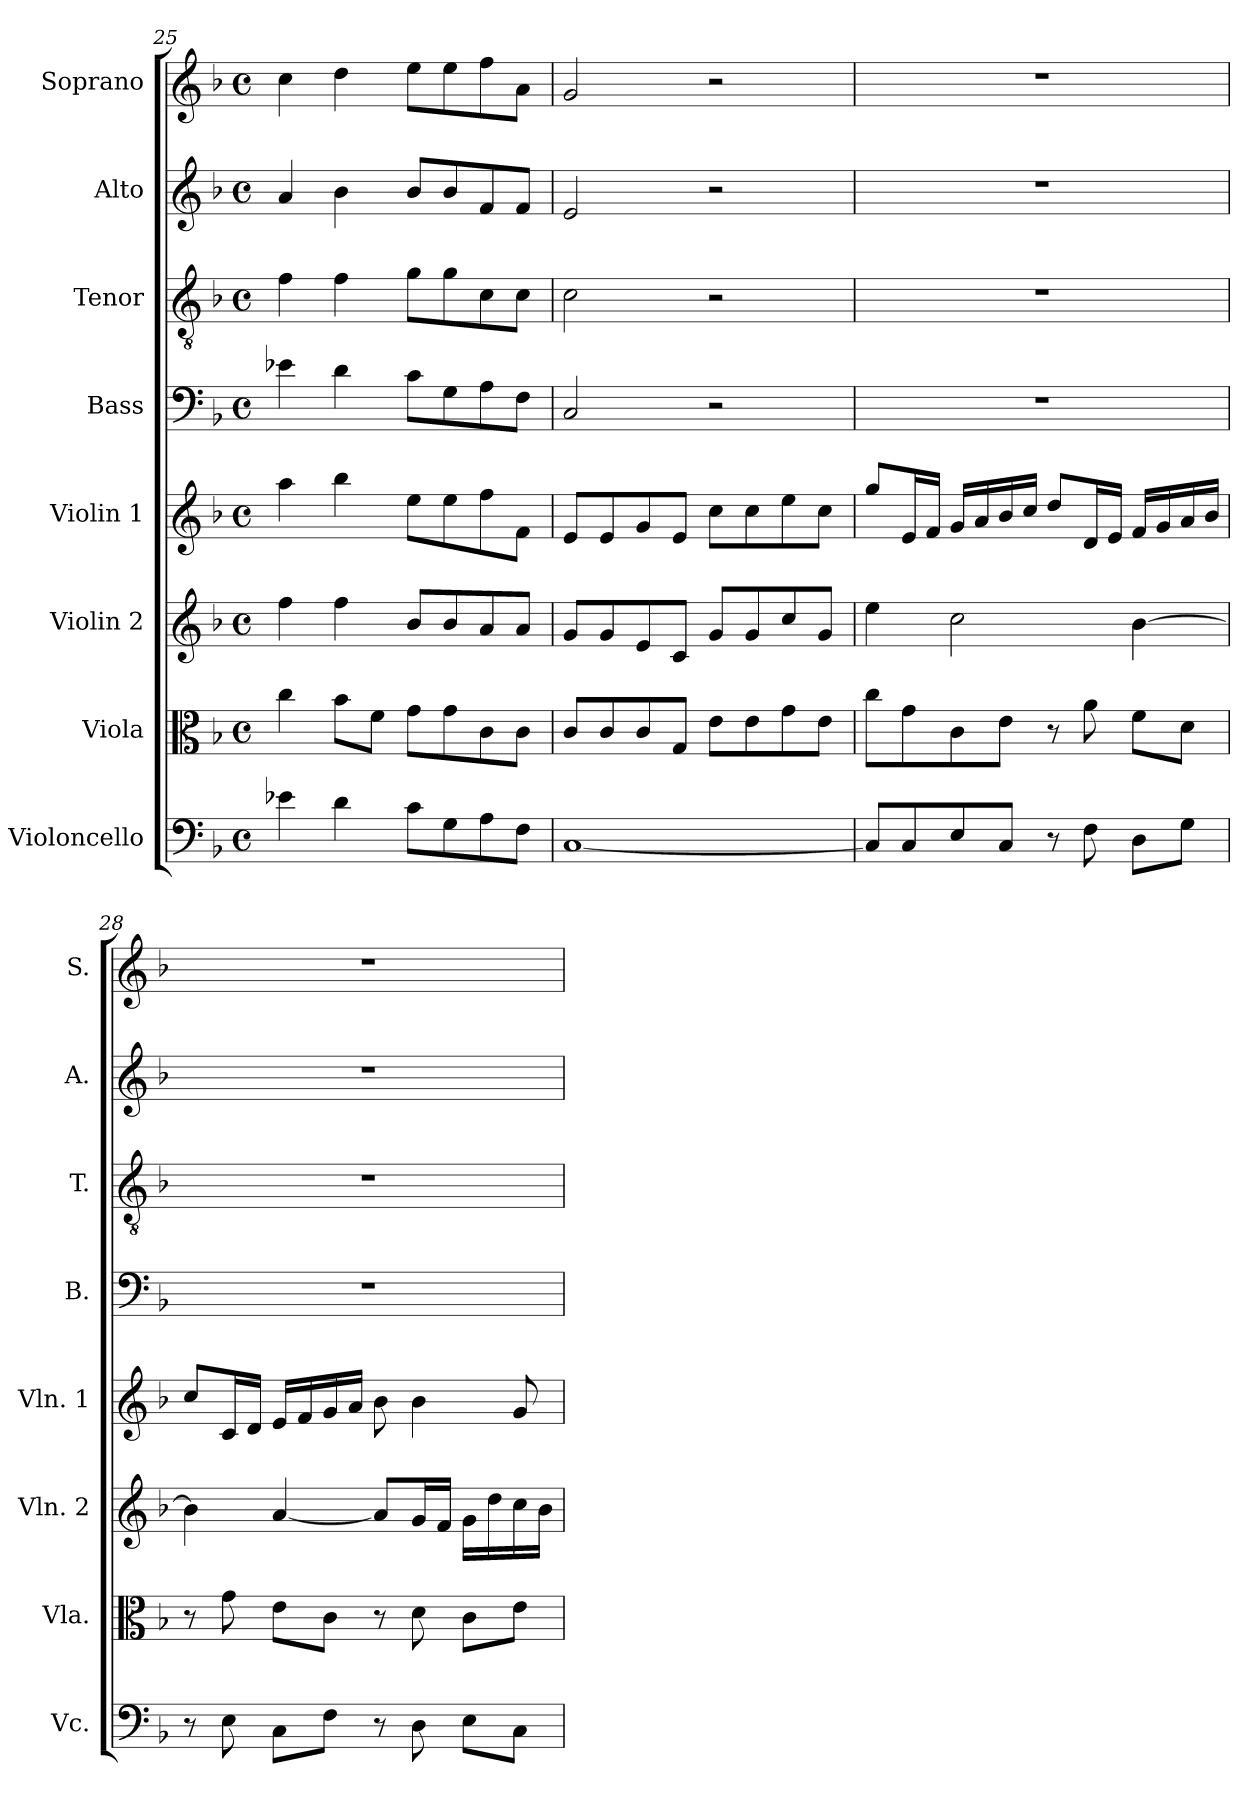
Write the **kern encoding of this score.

**kern	**kern	**kern	**kern	**kern	**kern	**kern	**kern
*part8	*part7	*part6	*part5	*part4	*part3	*part2	*part1
*staff8	*staff7	*staff6	*staff5	*staff4	*staff3	*staff2	*staff1
*I"Violoncello	*I"Viola	*I"Violin 2	*I"Violin 1	*I"Bass	*I"Tenor	*I"Alto	*I"Soprano
*I'Vc.	*I'Vla.	*I'Vln. 2	*I'Vln. 1	*I'B.	*I'T.	*I'A.	*I'S.
*clefF4	*clefC3	*clefG2	*clefG2	*clefF4	*clefGv2	*clefG2	*clefG2
*	*	*	*	*	*ITrd7c12	*	*
*k[b-]	*k[b-]	*k[b-]	*k[b-]	*k[b-]	*k[b-]	*k[b-]	*k[b-]
*F:	*F:	*F:	*F:	*F:	*F:	*F:	*F:
*M4/4	*M4/4	*M4/4	*M4/4	*M4/4	*M4/4	*M4/4	*M4/4
*met(c)	*met(c)	*met(c)	*met(c)	*met(c)	*met(c)	*met(c)	*met(c)
=25	=25	=25	=25	=25	=25	=25	=25
4e-Xi\	4cci\	4ffi\	4aai\	4e-Xi\	4Fi\	4ai/	4cci\
4di\	8b-i\L	4ffi\	4bb-i\	4di\	4Fi\	4b-i\	4ddi\
.	8fi\J	.	.	.	.	.	.
8ci\L	8gi\L	8b-i/L	8eei\L	8ci\L	8Gi\L	8b-i/L	8eei\L
8Gi\	8gi\	8b-i/	8eei\	8Gi\	8Gi\	8b-i/	8eei\
8Ai\	8ci\	8ai/	8ffi\	8Ai\	8Ci\	8fi/	8ffi\
8Fi\J	8ci\J	8ai/J	8fi\J	8Fi\J	8Ci\J	8fi/J	8ai\J
=26	=26	=26	=26	=26	=26	=26	=26
[<1Ci	8ci/L	8gi/L	8ei/L	2Ci/	2Ci\	2ei/	2gi/
.	8ci/	8gi/	8ei/	.	.	.	.
.	8ci/	8ei/	8gi/	.	.	.	.
.	8Gi/J	8ci/J	8ei/J	.	.	.	.
.	8ei\L	8gi/L	8cci\L	2r	2r	2r	2r
.	8ei\	8gi/	8cci\	.	.	.	.
.	8gi\	8cci/	8eei\	.	.	.	.
.	8ei\J	8gi/J	8cci\J	.	.	.	.
!!LO:PB:g=z
=27	=27	=27	=27	=27	=27	=27	=27
8Ci/L]	8cci\L	4eei\	8ggi/L	1r	1r	1r	1r
8Ci/	8gi\	.	16ei/L	.	.	.	.
.	.	.	16fi/JJ	.	.	.	.
8Ei/	8ci\	2cci\	16gi/LL	.	.	.	.
.	.	.	16ai/	.	.	.	.
8Ci/J	8ei\J	.	16b-i/	.	.	.	.
.	.	.	16cci/JJ	.	.	.	.
8r	8r	.	8ddi/L	.	.	.	.
8Fi\	8ai\	.	16di/L	.	.	.	.
.	.	.	16ei/JJ	.	.	.	.
8Di\L	8fi\L	[>4b-i\	16fi/LL	.	.	.	.
.	.	.	16gi/	.	.	.	.
8Gi\J	8di\J	.	16ai/	.	.	.	.
.	.	.	16b-i/JJ	.	.	.	.
=28	=28	=28	=28	=28	=28	=28	=28
8r	8r	4b-i\]	8cci/L	1r	1r	1r	1r
8Ei\	8gi\	.	16ci/L	.	.	.	.
.	.	.	16di/JJ	.	.	.	.
8Ci\L	8ei\L	[<4ai/	16ei/LL	.	.	.	.
.	.	.	16fi/	.	.	.	.
8Fi\J	8ci\J	.	16gi/	.	.	.	.
.	.	.	16ai/JJ	.	.	.	.
8r	8r	8ai/L]	8b-i\	.	.	.	.
8Di\	8di\	16gi/L	4b-i\	.	.	.	.
.	.	16fi/JJ	.	.	.	.	.
8Ei\L	8ci\L	16gi\LL	.	.	.	.	.
.	.	16ddi\	.	.	.	.	.
8Ci\J	8ei\J	16cci\	8gi/	.	.	.	.
.	.	16b-i\JJ	.	.	.	.	.
=	=	=	=	=	=	=	=
*-	*-	*-	*-	*-	*-	*-	*-
